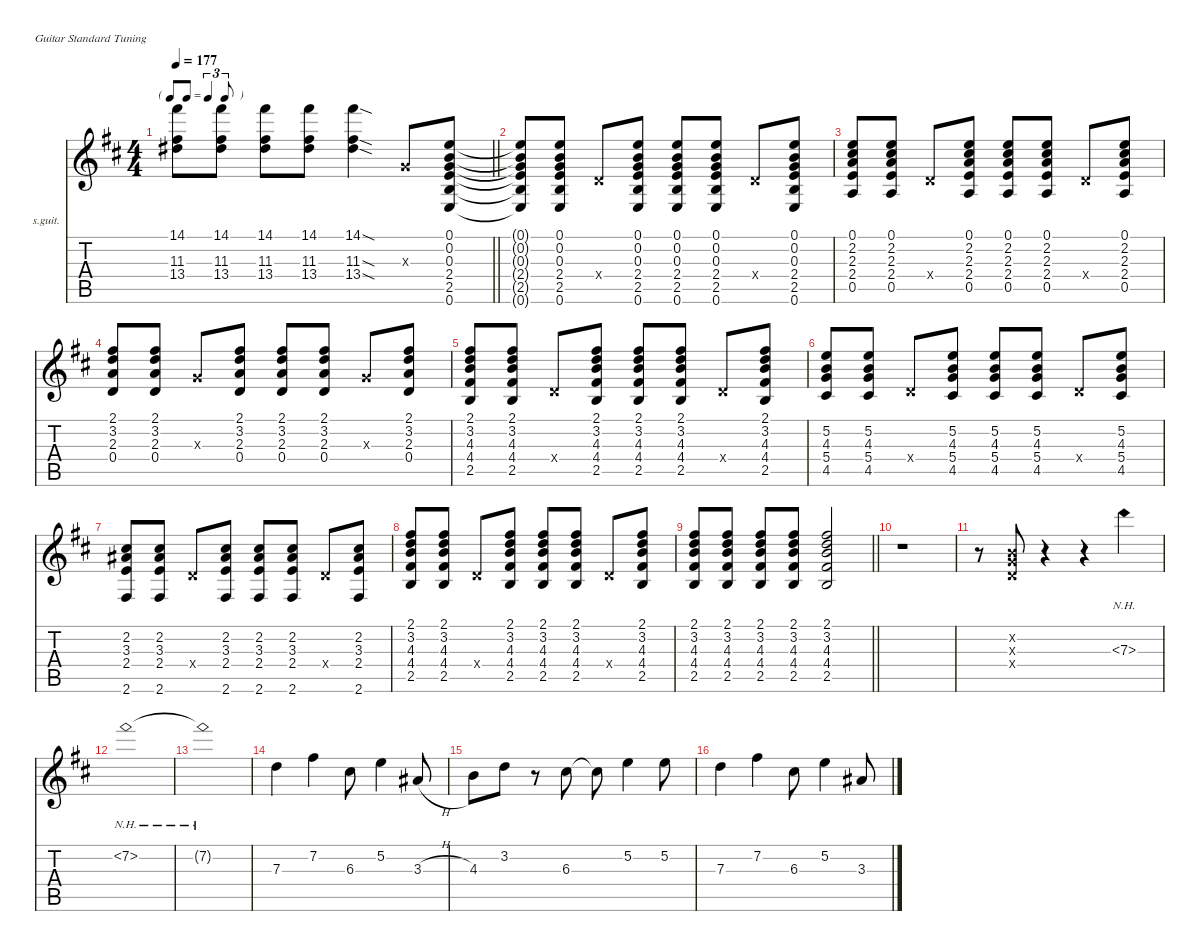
\hideDynamics
\bracketExtendMode nobrackets
\firstSystemTrackNameOrientation horizontal
\otherSystemsTrackNameOrientation horizontal
\track ("档捻坷墨" "s.guit.") {instrument acousticguitarsteel}
\staff {score tabs}
\tuning (E4 B3 G3 D3 A2 E2)
\ts (4 4)
\tf triplet8th
\tempo 177
\clef g2
\barLineRight lightlight
\ks bminor
(14.1{t acc #} 11.3{t acc #} 13.4{t acc #}).8{dy f} (14.1{acc #} 11.3{acc #} 13.4{acc #}).8 (14.1{acc #} 11.3{acc #} 13.4{acc #}).8 (14.1{acc #} 11.3{acc #} 13.4{acc #}).8 (14.1{sod acc #} 11.3{sod acc #} 13.4{sod acc #}).4 0.3{x acc forcenatural}.8 (0.1{acc forcenatural} 0.2{acc forcenatural} 0.3{acc forcenatural} 2.4{acc forcenatural} 2.5{acc forcenatural} 0.6{acc forcenatural}).8 |
(0.1{t acc forcenatural} 0.2{t acc forcenatural} 0.3{t acc forcenatural} 2.4{t acc forcenatural} 2.5{t acc forcenatural} 0.6{t acc forcenatural}).8 (0.1{acc forcenatural} 0.2{acc forcenatural} 0.3{acc forcenatural} 2.4{acc forcenatural} 2.5{acc forcenatural} 0.6{acc forcenatural}).8 0.4{x acc forcenatural}.8 (0.1{acc forcenatural} 0.2{acc forcenatural} 0.3{acc forcenatural} 2.4{acc forcenatural} 2.5{acc forcenatural} 0.6{acc forcenatural}).8 (0.1{acc forcenatural} 0.2{acc forcenatural} 0.3{acc forcenatural} 2.4{acc forcenatural} 2.5{acc forcenatural} 0.6{acc forcenatural}).8 (0.1{acc forcenatural} 0.2{acc forcenatural} 0.3{acc forcenatural} 2.4{acc forcenatural} 2.5{acc forcenatural} 0.6{acc forcenatural}).8 0.4{x acc forcenatural}.8 (0.1{acc forcenatural} 0.2{acc forcenatural} 0.3{acc forcenatural} 2.4{acc forcenatural} 2.5{acc forcenatural} 0.6{acc forcenatural}).8 |
(0.1{acc forcenatural} 2.2{acc #} 2.3{acc forcenatural} 2.4{acc forcenatural} 0.5{acc forcenatural}).8 (0.1{acc forcenatural} 2.2{acc #} 2.3{acc forcenatural} 2.4{acc forcenatural} 0.5{acc forcenatural}).8 0.4{x acc forcenatural}.8 (0.1{acc forcenatural} 2.2{acc #} 2.3{acc forcenatural} 2.4{acc forcenatural} 0.5{acc forcenatural}).8 (0.1{acc forcenatural} 2.2{acc #} 2.3{acc forcenatural} 2.4{acc forcenatural} 0.5{acc forcenatural}).8 (0.1{acc forcenatural} 2.2{acc #} 2.3{acc forcenatural} 2.4{acc forcenatural} 0.5{acc forcenatural}).8 0.4{x acc forcenatural}.8 (0.1{acc forcenatural} 2.2{acc #} 2.3{acc forcenatural} 2.4{acc forcenatural} 0.5{acc forcenatural}).8 |
(2.1{acc #} 3.2{acc forcenatural} 2.3{acc forcenatural} 0.4{acc forcenatural}).8 (2.1{acc #} 3.2{acc forcenatural} 2.3{acc forcenatural} 0.4{acc forcenatural}).8 0.3{x acc forcenatural}.8 (2.1{acc #} 3.2{acc forcenatural} 2.3{acc forcenatural} 0.4{acc forcenatural}).8 (2.1{acc #} 3.2{acc forcenatural} 2.3{acc forcenatural} 0.4{acc forcenatural}).8 (2.1{acc #} 3.2{acc forcenatural} 2.3{acc forcenatural} 0.4{acc forcenatural}).8 0.3{x acc forcenatural}.8 (2.1{acc #} 3.2{acc forcenatural} 2.3{acc forcenatural} 0.4{acc forcenatural}).8 |
(2.1{acc #} 3.2{acc forcenatural} 4.3{acc forcenatural} 4.4{acc #} 2.5{acc forcenatural}).8 (2.1{acc #} 3.2{acc forcenatural} 4.3{acc forcenatural} 4.4{acc #} 2.5{acc forcenatural}).8 0.4{x acc forcenatural}.8 (2.1{acc #} 3.2{acc forcenatural} 4.3{acc forcenatural} 4.4{acc #} 2.5{acc forcenatural}).8 (2.1{acc #} 3.2{acc forcenatural} 4.3{acc forcenatural} 4.4{acc #} 2.5{acc forcenatural}).8 (2.1{acc #} 3.2{acc forcenatural} 4.3{acc forcenatural} 4.4{acc #} 2.5{acc forcenatural}).8 0.4{x acc forcenatural}.8 (2.1{acc #} 3.2{acc forcenatural} 4.3{acc forcenatural} 4.4{acc #} 2.5{acc forcenatural}).8 |
(5.2{acc forcenatural} 4.3{acc forcenatural} 5.4{acc forcenatural} 4.5{acc #}).8 (5.2{acc forcenatural} 4.3{acc forcenatural} 5.4{acc forcenatural} 4.5{acc #}).8 0.4{x acc forcenatural}.8 (5.2{acc forcenatural} 4.3{acc forcenatural} 5.4{acc forcenatural} 4.5{acc #}).8 (5.2{acc forcenatural} 4.3{acc forcenatural} 5.4{acc forcenatural} 4.5{acc #}).8 (5.2{acc forcenatural} 4.3{acc forcenatural} 5.4{acc forcenatural} 4.5{acc #}).8 0.4{x acc forcenatural}.8 (5.2{acc forcenatural} 4.3{acc forcenatural} 5.4{acc forcenatural} 4.5{acc #}).8 |
(2.2{acc #} 3.3{acc #} 2.4{acc forcenatural} 2.6{acc #}).8 (2.2{acc #} 3.3{acc #} 2.4{acc forcenatural} 2.6{acc #}).8 0.4{x acc forcenatural}.8 (2.2{acc #} 3.3{acc #} 2.4{acc forcenatural} 2.6{acc #}).8 (2.2{acc #} 3.3{acc #} 2.4{acc forcenatural} 2.6{acc #}).8 (2.2{acc #} 3.3{acc #} 2.4{acc forcenatural} 2.6{acc #}).8 0.4{x acc forcenatural}.8 (2.2{acc #} 3.3{acc #} 2.4{acc forcenatural} 2.6{acc #}).8 |
(2.1{acc #} 3.2{acc forcenatural} 4.3{acc forcenatural} 4.4{acc #} 2.5{acc forcenatural}).8 (2.1{acc #} 3.2{acc forcenatural} 4.3{acc forcenatural} 4.4{acc #} 2.5{acc forcenatural}).8 0.4{x acc forcenatural}.8 (2.1{acc #} 3.2{acc forcenatural} 4.3{acc forcenatural} 4.4{acc #} 2.5{acc forcenatural}).8 (2.1{acc #} 3.2{acc forcenatural} 4.3{acc forcenatural} 4.4{acc #} 2.5{acc forcenatural}).8 (2.1{acc #} 3.2{acc forcenatural} 4.3{acc forcenatural} 4.4{acc #} 2.5{acc forcenatural}).8 0.4{x acc forcenatural}.8 (2.1{acc #} 3.2{acc forcenatural} 4.3{acc forcenatural} 4.4{acc #} 2.5{acc forcenatural}).8 |
\barLineRight lightlight
(2.1{acc #} 3.2{acc forcenatural} 4.3{acc forcenatural} 4.4{acc #} 2.5{acc forcenatural}).8 (2.1{acc #} 3.2{acc forcenatural} 4.3{acc forcenatural} 4.4{acc #} 2.5{acc forcenatural}).8 (2.1{acc #} 3.2{acc forcenatural} 4.3{acc forcenatural} 4.4{acc #} 2.5{acc forcenatural}).8 (2.1{acc #} 3.2{acc forcenatural} 4.3{acc forcenatural} 4.4{acc #} 2.5{acc forcenatural}).8 (2.1{acc #} 3.2{acc forcenatural} 4.3{acc forcenatural} 4.4{acc #} 2.5{acc forcenatural}).2 |
r.1 |
r.8{instrument guitarfretnoise instrument acousticguitarsteel} (0.2{x acc forcenatural} 0.3{x acc forcenatural} 0.4{x acc forcenatural}).8 r.4 r.4 7.3{nh acc forcenatural}.4 |
7.2{nh acc #}.1 |
7.2{nh t acc #}.1 |
7.3{acc forcenatural}.4 7.2{acc #}.4 6.3{acc #}.8 5.2{acc forcenatural}.4 3.3{h acc #}.8 |
4.3{acc forcenatural}.8 3.2{acc forcenatural}.8 r.8 6.3{acc #}.8 6.3{t acc #}.8 5.2{acc forcenatural}.4 5.2{acc forcenatural}.8 |
7.3{acc forcenatural}.4 7.2{acc #}.4 6.3{acc #}.8 5.2{acc forcenatural}.4 3.3{h acc #}.8
